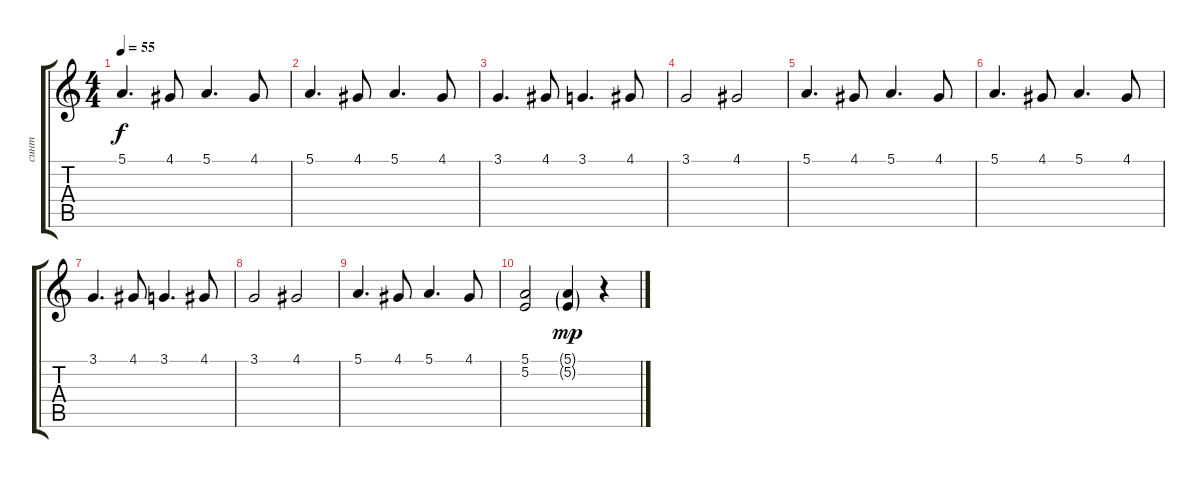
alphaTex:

\track ("синт" "синт") {instrument synthstrings1}
\staff {score tabs}
\tuning (E4 B3 G3 D3 A2 E2) {hide}
\ts (4 4)
\tempo 55
\clef g2
\ks c
5.1.4{d dy f} 4.1.8 5.1.4{d} 4.1.8 |
5.1.4{d} 4.1.8 5.1.4{d} 4.1.8 |
3.1.4{d} 4.1.8 3.1.4{d} 4.1.8 |
3.1.2 4.1.2 |
5.1.4{d} 4.1.8 5.1.4{d} 4.1.8 |
5.1.4{d} 4.1.8 5.1.4{d} 4.1.8 |
3.1.4{d} 4.1.8 3.1.4{d} 4.1.8 |
3.1.2 4.1.2 |
5.1.4{d} 4.1.8 5.1.4{d} 4.1.8 |
(5.1 5.2).2 (5.1{g} 5.2{g}).4{dy mp} r.4
